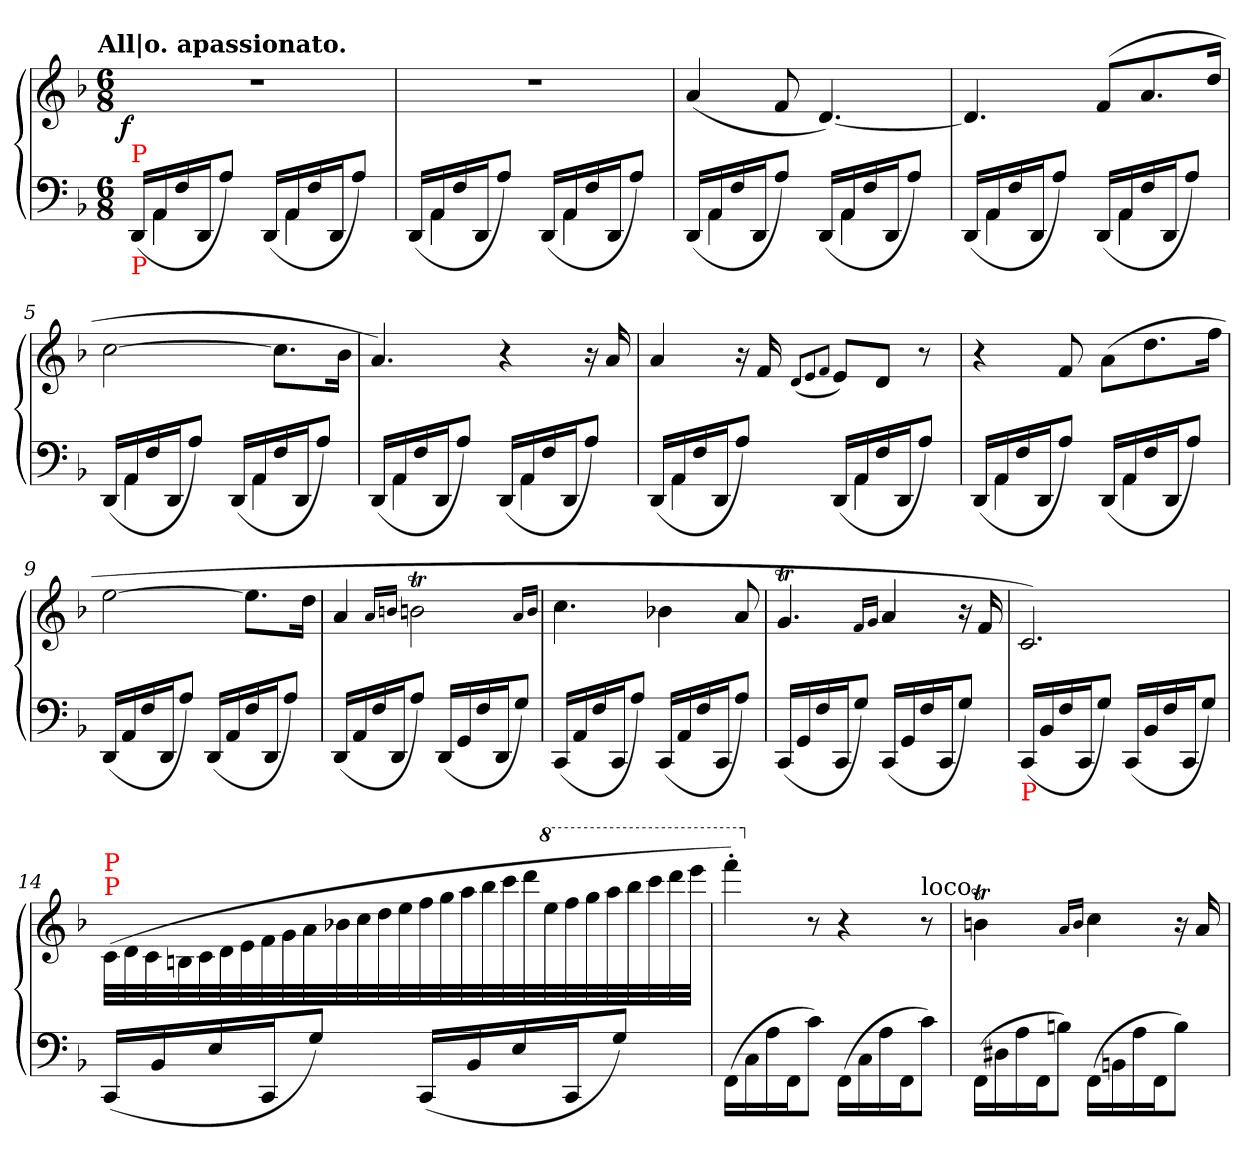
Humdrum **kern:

**kern	**kern	**dynam
*part1	*part1	*part1
*staff2	*staff1	*staff1/2
*clefF4	*clefG2	*
*k[b-]	*k[b-]	*
*d:	*d:	*
!!LO:TX:omd:t=All|o. apassionato.
*M6/8	*M6/8	*
*MM108	*MM108	*
=1	=1	=1
*^	*	*
!LO:TX:b:color=red:t=P	!	!	!
!LO:TX:a:color=red:t=P	!	!	!
!	!	!	!LO:DY:rj
(<16DDLL	16ryy	2.rdd	f
16AA	4AA	.	.
16F	.	.	.
16DDJ	.	.	.
8AJ)	.	.	.
.	16ryy	.	.
(<16DDLL	16ryy	.	.
16AA	4AA	.	.
16F	.	.	.
16DDJ	.	.	.
8AJ)	.	.	.
.	16ryy	.	.
=2	=2	=2	=2
(<16DDLL	16ryy	2.rdd	.
16AA	4AA	.	.
16F	.	.	.
16DDJ	.	.	.
8AJ)	.	.	.
.	16ryy	.	.
(<16DDLL	16ryy	.	.
16AA	4AA	.	.
16F	.	.	.
16DDJ	.	.	.
8AJ)	.	.	.
.	16ryy	.	.
=3	=3	=3	=3
(<16DDLL	16ryy	(>4a	.
16AA	4AA	.	.
16F	.	.	.
16DDJ	.	.	.
8AJ)	.	8f	.
.	16ryy	.	.
(<16DDLL	16ryy	[4.d)	.
16AA	4AA	.	.
16F	.	.	.
16DDJ	.	.	.
8AJ)	.	.	.
.	16ryy	.	.
=4	=4	=4	=4
(<16DDLL	16ryy	4.d]	.
16AA	4AA	.	.
16F	.	.	.
16DDJ	.	.	.
8AJ)	.	.	.
.	16ryy	.	.
(<16DDLL	16ryy	(>8fL	.
16AA	4AA	.	.
16F	.	8.a	.
16DDJ	.	.	.
8AJ)	.	.	.
.	16ryy	16ddJk	.
=5	=5	=5	=5
(<16DDLL	16ryy	[2cc	.
16AA	4AA	.	.
16F	.	.	.
16DDJ	.	.	.
8AJ)	.	.	.
.	16ryy	.	.
(<16DDLL	16ryy	.	.
16AA	4AA	.	.
16F	.	8.ccL]	.
16DDJ	.	.	.
8AJ)	.	.	.
.	16ryy	16b-Jk	.
=6	=6	=6	=6
(<16DDLL	16ryy	4.a)	.
16AA	4AA	.	.
16F	.	.	.
16DDJ	.	.	.
8AJ)	.	.	.
.	16ryy	.	.
(<16DDLL	16ryy	4r	.
16AA	4AA	.	.
16F	.	.	.
16DDJ	.	.	.
8AJ)	.	16r	.
.	16ryy	16a	.
=7	=7	=7	=7
(<16DDLL	16ryy	4a	.
16AA	4AA	.	.
16F	.	.	.
16DDJ	.	.	.
8AJ)	.	16r	.
.	16ryy	16f	.
.	.	(<8qqd/L	.
.	.	8qqe/	.
.	.	8qqf/J	.
(<16DDLL	16ryy	8eL)	.
16AA	4AA	.	.
16F	.	8dJ	.
16DDJ	.	.	.
8AJ)	.	8r	.
.	16ryy	.	.
=8	=8	=8	=8
(<16DDLL	16ryy	4r	.
16AA	4AA	.	.
16F	.	.	.
16DDJ	.	.	.
8AJ)	.	8f	.
.	16ryy	.	.
(<16DDLL	16ryy	(>8aL	.
16AA	4AA	.	.
16F	.	8.dd	.
16DDJ	.	.	.
8AJ)	.	.	.
.	16ryy	16ffJk	.
*v	*v	*	*
=9	=9	=9
(<16DDLL	[2ee	.
16AA	.	.
16F	.	.
16DDJ	.	.
8AJ)	.	.
(<16DDLL	.	.
16AA	.	.
16F	8.eeL]	.
16DDJ	.	.
8AJ)	.	.
.	16ddJk	.
=10	=10	=10
(<16DDLL	4a	.
16AA	.	.
16F	.	.
16DDJ	.	.
.	16qqa/LL	.
.	16qqbn/JJ	.
8AJ)	2bt	.
(<16DDLL	.	.
16GG	.	.
16F	.	.
16DDJ	.	.
8GJ)	.	.
.	16qqaTTT/LL	.
.	16qqb/JJ	.
=11	=11	=11
(<16CCLL	4.cc	.
16AA	.	.
16F	.	.
16CCJ	.	.
8AJ)	.	.
(<16CCLL	4b-X	.
16AA	.	.
16F	.	.
16CCJ	.	.
8AJ)	8a	.
=12	=12	=12
(<16CCLL	4.gT	.
16GG	.	.
16F	.	.
16CCJ	.	.
8GJ)	.	.
.	16qqf/LL	.
.	16qqg/JJ	.
(<16CCLL	4a	.
16GG	.	.
16F	.	.
16CCJ	.	.
8GJ)	16r	.
.	16f	.
=13	=13	=13
!LO:TX:b:color=red:t=P	!	!
(<16CCLL	2.c)	.
16BB-	.	.
16F	.	.
16CCJ	.	.
8GJ)	.	.
(<16CCLL	.	.
16BB-	.	.
16F	.	.
16CCJ	.	.
8GJ)	.	.
=14	=14	=14
*	*Xtuplet	*
!	!LO:TX:a:color=red:t=P	!
!	!LO:TX:a:color=red:t=P	!
(<16CCLL	(>112%3c\LLLL	.
.	112%3d!	.
.	112%3c!	.
16BB-	.	.
.	112%3Bn!	.
.	112%3c!	.
16E	.	.
.	112%3d!	.
.	112%3e!	.
16CCJ	112%3f!	.
.	112%3g!	.
.	112%3a!	.
8GJ)	.	.
.	112%3b-X!	.
.	112%3cc!	.
.	112%3dd!	.
.	112%3ee!	.
(<16CCLL	112%3ff!	.
.	112%3gg!	.
.	112%3aa!	.
16BB-	.	.
.	112%3bb-!	.
.	112%3ccc!	.
16E	.	.
.	112%3ddd!	.
*	*8va	*
.	112%3eee!	.
16CCJ	112%3fff!	.
.	112%3ggg!	.
.	112%3aaa!	.
8GJ)	.	.
.	112%3bbb-!	.
.	112%3cccc!	.
.	112%3dddd!	.
.	112%3eeee!JJJJ	.
=15	=15	=15
(>16FF\LL	4ffff'>)	.
16C	.	.
16A	.	.
16FFJ	.	.
*	*X8va	*
8cJ)	8r	.
(>16FF\LL	4r	.
16C	.	.
16A	.	.
16FFJ	.	.
!	!LO:TX:a:t=loco.	!
8cJ)	8r	.
=16	=16	=16
!	!LO:N:vis=4	!
(<16FFLL	4.bnt	.
16D#X	.	.
16A	.	.
16FFJ	.	.
8BnJ)	.	.
.	16qqa/LL	.
.	16qqbJJ	.
(<16FFLL	4cc	.
16BBn	.	.
16A	.	.
16FFJ	.	.
8BJ)	16r	.
.	16a	.
=	=	=
*-	*-	*-
